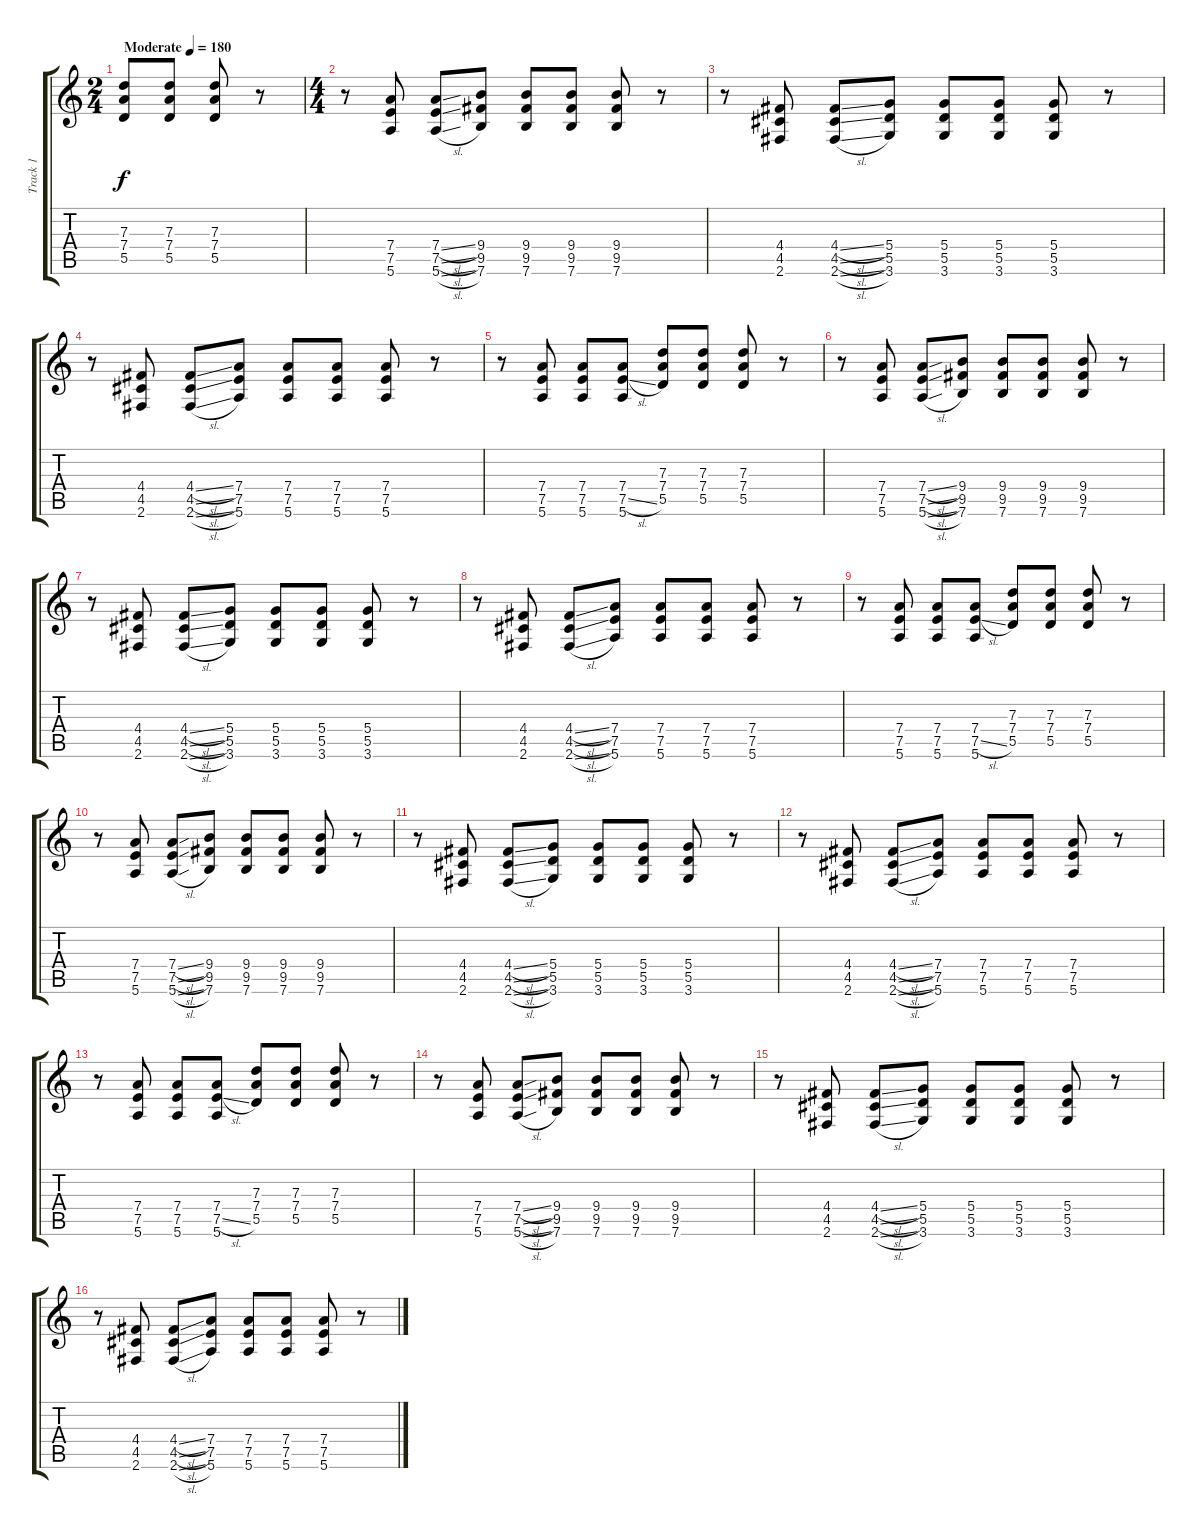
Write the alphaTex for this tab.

\track ("Track 1" "Track 1") {instrument distortionguitar}
\staff {score tabs}
\tuning (E4 B3 G3 D3 A2 E2) {hide}
\ts (2 4)
\tempo (180 "Moderate")
\clef g2
\ks c
(7.3 7.4 5.5).8{dy f instrument distortionguitar} (7.3 7.4 5.5).8 (7.3 7.4 5.5).8 r.8 |
\ts (4 4)
r.8 (7.4 7.5 5.6).8 (7.4{sl} 7.5{sl} 5.6{sl}).8 (9.4 9.5 7.6).8 (9.4 9.5 7.6).8 (9.4 9.5 7.6).8 (9.4 9.5 7.6).8 r.8 |
r.8 (4.4 4.5 2.6).8 (4.4{sl} 4.5{sl} 2.6{sl}).8 (5.4 5.5 3.6).8 (5.4 5.5 3.6).8 (5.4 5.5 3.6).8 (5.4 5.5 3.6).8 r.8 |
r.8 (4.4 4.5 2.6).8 (4.4{sl} 4.5{sl} 2.6{sl}).8 (7.4 7.5 5.6).8 (7.4 7.5 5.6).8 (7.4 7.5 5.6).8 (7.4 7.5 5.6).8 r.8 |
r.8 (7.4 7.5 5.6).8 (7.4 7.5 5.6).8 (7.4 7.5{sl} 5.6).8 (7.3 7.4 5.5).8 (7.3 7.4 5.5).8 (7.3 7.4 5.5).8 r.8 |
r.8 (7.4 7.5 5.6).8 (7.4{sl} 7.5{sl} 5.6{sl}).8 (9.4 9.5 7.6).8 (9.4 9.5 7.6).8 (9.4 9.5 7.6).8 (9.4 9.5 7.6).8 r.8 |
r.8 (4.4 4.5 2.6).8 (4.4{sl} 4.5{sl} 2.6{sl}).8 (5.4 5.5 3.6).8 (5.4 5.5 3.6).8 (5.4 5.5 3.6).8 (5.4 5.5 3.6).8 r.8 |
r.8 (4.4 4.5 2.6).8 (4.4{sl} 4.5{sl} 2.6{sl}).8 (7.4 7.5 5.6).8 (7.4 7.5 5.6).8 (7.4 7.5 5.6).8 (7.4 7.5 5.6).8 r.8 |
r.8 (7.4 7.5 5.6).8 (7.4 7.5 5.6).8 (7.4 7.5{sl} 5.6).8 (7.3 7.4 5.5).8 (7.3 7.4 5.5).8 (7.3 7.4 5.5).8 r.8 |
r.8 (7.4 7.5 5.6).8 (7.4{sl} 7.5{sl} 5.6{sl}).8 (9.4 9.5 7.6).8 (9.4 9.5 7.6).8 (9.4 9.5 7.6).8 (9.4 9.5 7.6).8 r.8 |
r.8 (4.4 4.5 2.6).8 (4.4{sl} 4.5{sl} 2.6{sl}).8 (5.4 5.5 3.6).8 (5.4 5.5 3.6).8 (5.4 5.5 3.6).8 (5.4 5.5 3.6).8 r.8 |
r.8 (4.4 4.5 2.6).8 (4.4{sl} 4.5{sl} 2.6{sl}).8 (7.4 7.5 5.6).8 (7.4 7.5 5.6).8 (7.4 7.5 5.6).8 (7.4 7.5 5.6).8 r.8 |
r.8 (7.4 7.5 5.6).8 (7.4 7.5 5.6).8 (7.4 7.5{sl} 5.6).8 (7.3 7.4 5.5).8 (7.3 7.4 5.5).8 (7.3 7.4 5.5).8 r.8 |
r.8 (7.4 7.5 5.6).8 (7.4{sl} 7.5{sl} 5.6{sl}).8 (9.4 9.5 7.6).8 (9.4 9.5 7.6).8 (9.4 9.5 7.6).8 (9.4 9.5 7.6).8 r.8 |
r.8 (4.4 4.5 2.6).8 (4.4{sl} 4.5{sl} 2.6{sl}).8 (5.4 5.5 3.6).8 (5.4 5.5 3.6).8 (5.4 5.5 3.6).8 (5.4 5.5 3.6).8 r.8 |
r.8 (4.4 4.5 2.6).8 (4.4{sl} 4.5{sl} 2.6{sl}).8 (7.4 7.5 5.6).8 (7.4 7.5 5.6).8 (7.4 7.5 5.6).8 (7.4 7.5 5.6).8 r.8
